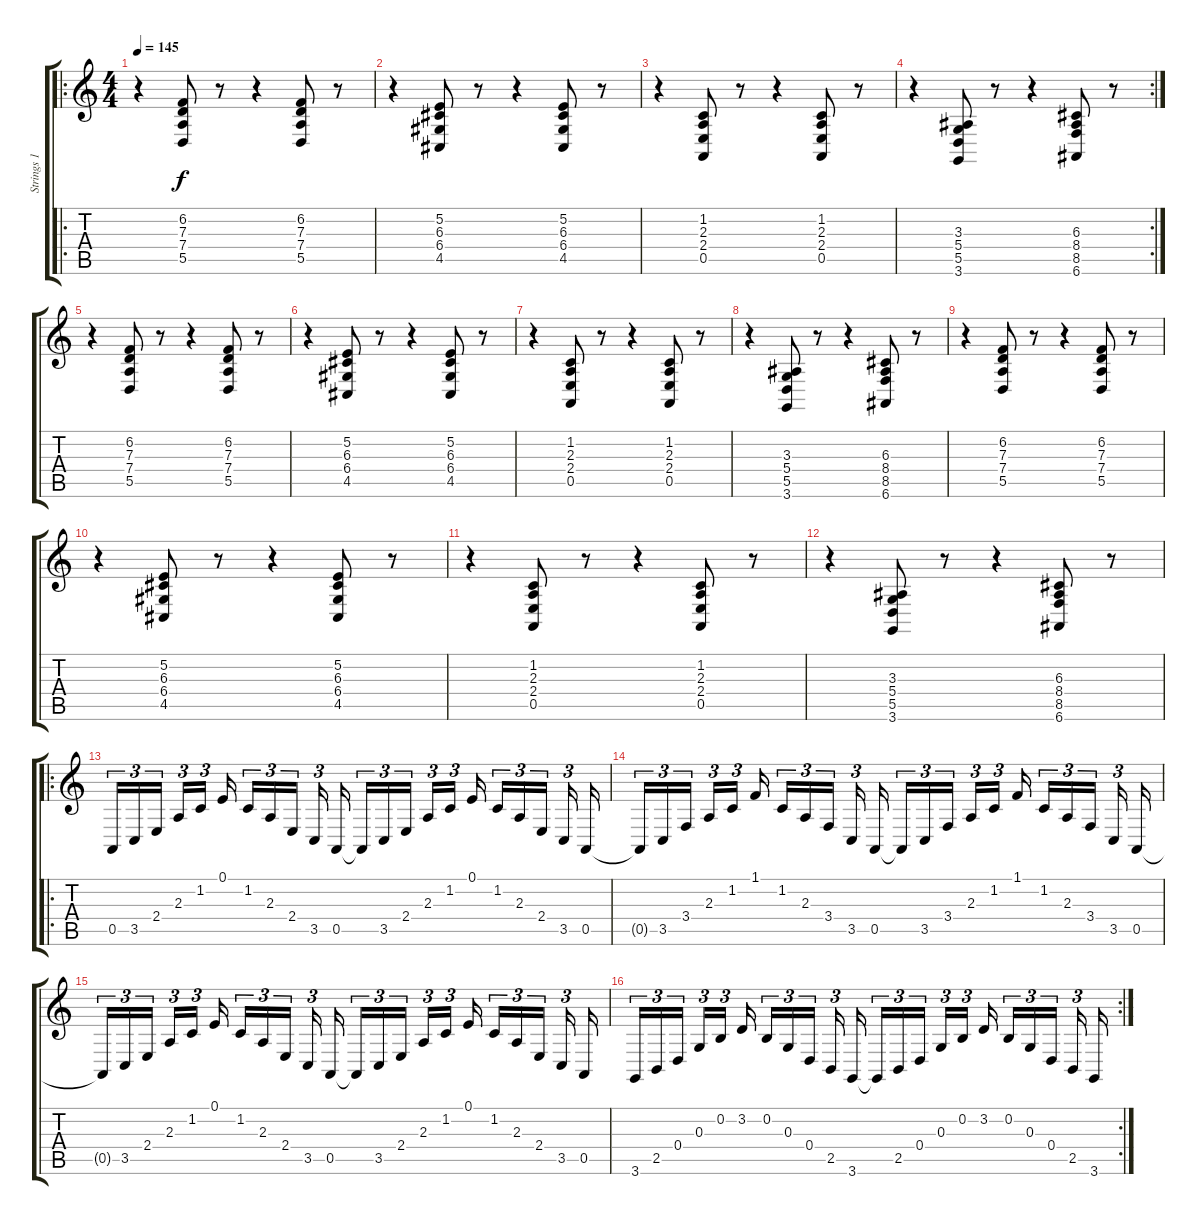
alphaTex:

\track ("Strings 1" "Strings 1") {instrument stringensemble1}
\staff {score tabs}
\tuning (E4 B3 G3 D3 A2 E2) {hide}
\ro
\ts (4 4)
\tempo 145
\clef g2
\ks c
r.4{dy f} (6.2 7.3 7.4 5.5).8 r.8 r.4 (6.2 7.3 7.4 5.5).8 r.8 |
r.4 (5.2 6.3 6.4 4.5).8 r.8 r.4 (5.2 6.3 6.4 4.5).8 r.8 |
r.4 (1.2 2.3 2.4 0.5).8 r.8 r.4 (1.2 2.3 2.4 0.5).8 r.8 |
\rc 2
r.4 (3.3 5.4 5.5 3.6).8 r.8 r.4 (6.3 8.4 8.5 6.6).8 r.8 |
r.4 (6.2 7.3 7.4 5.5).8 r.8 r.4 (6.2 7.3 7.4 5.5).8 r.8 |
r.4 (5.2 6.3 6.4 4.5).8 r.8 r.4 (5.2 6.3 6.4 4.5).8 r.8 |
r.4 (1.2 2.3 2.4 0.5).8 r.8 r.4 (1.2 2.3 2.4 0.5).8 r.8 |
r.4 (3.3 5.4 5.5 3.6).8 r.8 r.4 (6.3 8.4 8.5 6.6).8 r.8 |
r.4 (6.2 7.3 7.4 5.5).8 r.8 r.4 (6.2 7.3 7.4 5.5).8 r.8 |
r.4 (5.2 6.3 6.4 4.5).8 r.8 r.4 (5.2 6.3 6.4 4.5).8 r.8 |
r.4 (1.2 2.3 2.4 0.5).8 r.8 r.4 (1.2 2.3 2.4 0.5).8 r.8 |
r.4 (3.3 5.4 5.5 3.6).8 r.8 r.4 (6.3 8.4 8.5 6.6).8 r.8 |
\ro
0.5.16{tu (3 2) volume 13 instrument stringensemble1} 3.5.16{tu (3 2)} 2.4.16{tu (3 2)} 2.3.16{tu (3 2)} 1.2.16{tu (3 2)} 0.1.16 1.2.16{tu (3 2)} 2.3.16{tu (3 2)} 2.4.16{tu (3 2)} 3.5.16{tu (3 2)} 0.5.16 0.5{t}.16{tu (3 2)} 3.5.16{tu (3 2)} 2.4.16{tu (3 2)} 2.3.16{tu (3 2)} 1.2.16{tu (3 2)} 0.1.16 1.2.16{tu (3 2)} 2.3.16{tu (3 2)} 2.4.16{tu (3 2)} 3.5.16{tu (3 2)} 0.5.16 |
0.5{t}.16{tu (3 2)} 3.5.16{tu (3 2)} 3.4.16{tu (3 2)} 2.3.16{tu (3 2)} 1.2.16{tu (3 2)} 1.1.16 1.2.16{tu (3 2)} 2.3.16{tu (3 2)} 3.4.16{tu (3 2)} 3.5.16{tu (3 2)} 0.5.16 0.5{t}.16{tu (3 2)} 3.5.16{tu (3 2)} 3.4.16{tu (3 2)} 2.3.16{tu (3 2)} 1.2.16{tu (3 2)} 1.1.16 1.2.16{tu (3 2)} 2.3.16{tu (3 2)} 3.4.16{tu (3 2)} 3.5.16{tu (3 2)} 0.5.16 |
0.5{t}.16{tu (3 2)} 3.5.16{tu (3 2)} 2.4.16{tu (3 2)} 2.3.16{tu (3 2)} 1.2.16{tu (3 2)} 0.1.16 1.2.16{tu (3 2)} 2.3.16{tu (3 2)} 2.4.16{tu (3 2)} 3.5.16{tu (3 2)} 0.5.16 0.5{t}.16{tu (3 2)} 3.5.16{tu (3 2)} 2.4.16{tu (3 2)} 2.3.16{tu (3 2)} 1.2.16{tu (3 2)} 0.1.16 1.2.16{tu (3 2)} 2.3.16{tu (3 2)} 2.4.16{tu (3 2)} 3.5.16{tu (3 2)} 0.5.16 |
\rc 2
3.6.16{tu (3 2)} 2.5.16{tu (3 2)} 0.4.16{tu (3 2)} 0.3.16{tu (3 2)} 0.2.16{tu (3 2)} 3.2.16 0.2.16{tu (3 2)} 0.3.16{tu (3 2)} 0.4.16{tu (3 2)} 2.5.16{tu (3 2)} 3.6.16 3.6{t}.16{tu (3 2)} 2.5.16{tu (3 2)} 0.4.16{tu (3 2)} 0.3.16{tu (3 2)} 0.2.16{tu (3 2)} 3.2.16 0.2.16{tu (3 2)} 0.3.16{tu (3 2)} 0.4.16{tu (3 2)} 2.5.16{tu (3 2)} 3.6.16
